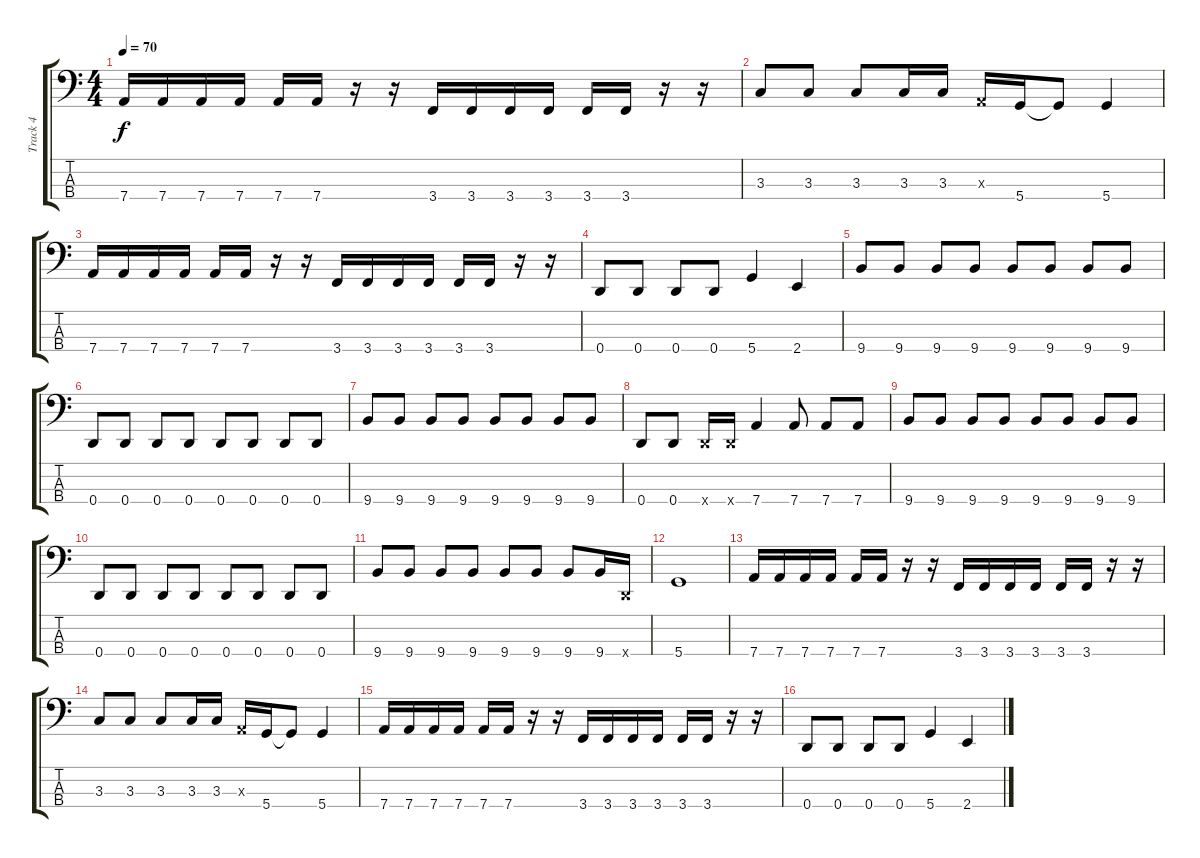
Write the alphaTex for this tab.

\track ("Track 4" "Track 4") {instrument electricbassfinger}
\staff {score tabs}
\tuning (G2 D2 A1 D1) {hide}
\ts (4 4)
\tempo 70
\clef f4
\ks c
7.4.16{dy f} 7.4.16 7.4.16 7.4.16 7.4.16 7.4.16 r.16 r.16 3.4.16 3.4.16 3.4.16 3.4.16 3.4.16 3.4.16 r.16 r.16 |
3.3.8 3.3.8 3.3.8 3.3.16 3.3.16 0.3{x}.16 5.4.16 5.4{t}.8 5.4.4 |
7.4.16 7.4.16 7.4.16 7.4.16 7.4.16 7.4.16 r.16 r.16 3.4.16 3.4.16 3.4.16 3.4.16 3.4.16 3.4.16 r.16 r.16 |
0.4.8 0.4.8 0.4.8 0.4.8 5.4.4 2.4.4 |
9.4.8 9.4.8 9.4.8 9.4.8 9.4.8 9.4.8 9.4.8 9.4.8 |
0.4.8 0.4.8 0.4.8 0.4.8 0.4.8 0.4.8 0.4.8 0.4.8 |
9.4.8 9.4.8 9.4.8 9.4.8 9.4.8 9.4.8 9.4.8 9.4.8 |
0.4.8 0.4.8 0.4{x}.16 0.4{x}.16 7.4.4 7.4.8 7.4.8 7.4.8 |
9.4.8 9.4.8 9.4.8 9.4.8 9.4.8 9.4.8 9.4.8 9.4.8 |
0.4.8 0.4.8 0.4.8 0.4.8 0.4.8 0.4.8 0.4.8 0.4.8 |
9.4.8 9.4.8 9.4.8 9.4.8 9.4.8 9.4.8 9.4.8 9.4.16 0.4{x}.16 |
5.4.1 |
7.4.16{volume 7} 7.4.16 7.4.16 7.4.16 7.4.16 7.4.16 r.16 r.16 3.4.16 3.4.16 3.4.16 3.4.16 3.4.16 3.4.16 r.16 r.16 |
3.3.8{volume 13} 3.3.8 3.3.8 3.3.16 3.3.16 0.3{x}.16 5.4.16 5.4{t}.8 5.4.4 |
7.4.16 7.4.16 7.4.16 7.4.16 7.4.16 7.4.16 r.16 r.16 3.4.16 3.4.16 3.4.16 3.4.16 3.4.16 3.4.16 r.16 r.16 |
0.4.8 0.4.8 0.4.8 0.4.8 5.4.4 2.4.4
